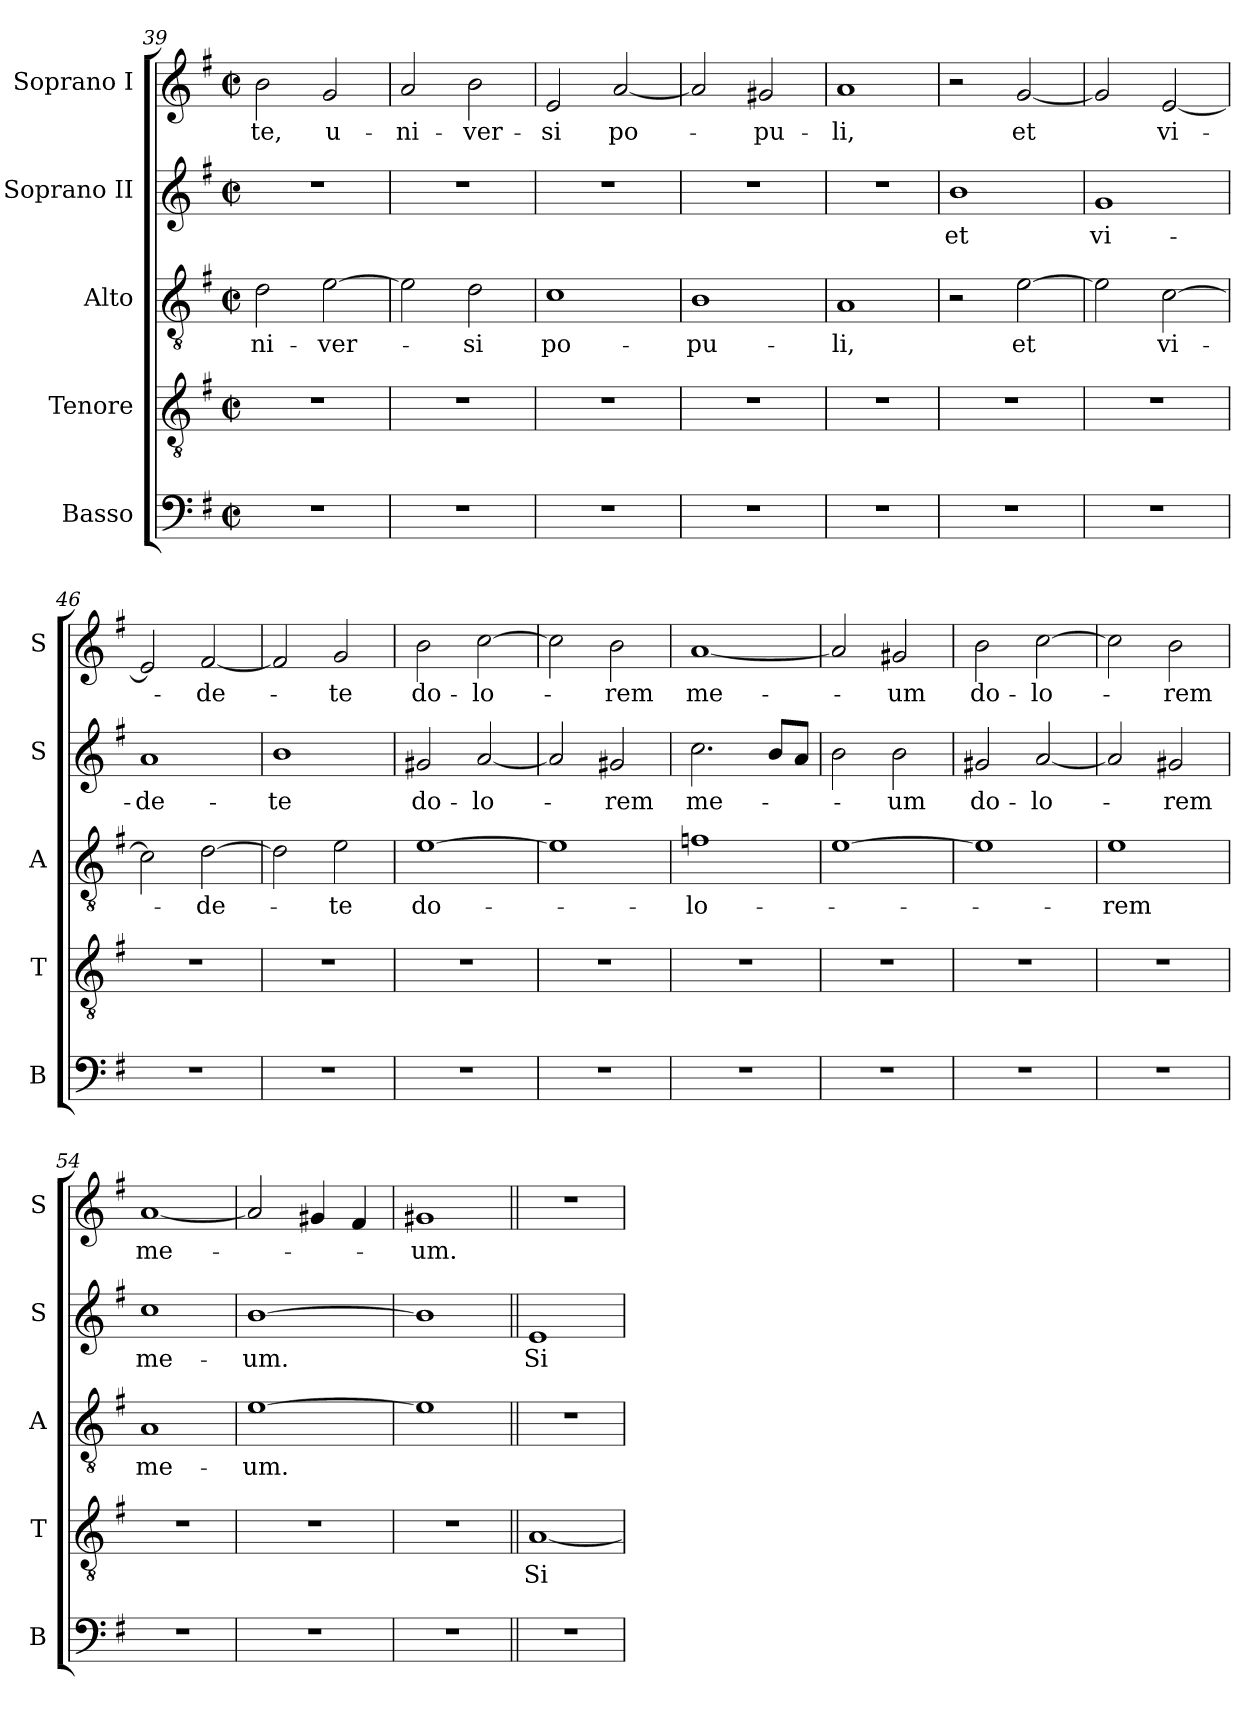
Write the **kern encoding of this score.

**kern	**kern	**text	**kern	**text	**kern	**text	**kern	**text
*part5	*part4	*part4	*part3	*part3	*part2	*part2	*part1	*part1
*staff5	*staff4	*staff4	*staff3	*staff3	*staff2	*staff2	*staff1	*staff1
*I"Basso	*I"Tenore	*	*I"Alto	*	*I"Soprano II	*	*I"Soprano I	*
*I'B	*I'T	*	*I'A	*	*I'S	*	*I'S	*
*clefF4	*clefGv2	*	*clefGv2	*	*clefG2	*	*clefG2	*
*k[f#]	*k[f#]	*	*k[f#]	*	*k[f#]	*	*k[f#]	*
*M2/2	*M2/2	*	*M2/2	*	*M2/2	*	*M2/2	*
*met(c|)	*met(c|)	*	*met(c|)	*	*met(c|)	*	*met(c|)	*
=39	=39	=39	=39	=39	=39	=39	=39	=39
1r	1r	.	2d\	-ni-	1r	.	2b\	-te,
.	.	.	[2e\	-ver-	.	.	2g/	u-
=40	=40	=40	=40	=40	=40	=40	=40	=40
1r	1r	.	2e\]	.	1r	.	2a/	-ni-
.	.	.	2d\	-si	.	.	2b\	-ver-
=41	=41	=41	=41	=41	=41	=41	=41	=41
1r	1r	.	1c	po-	1r	.	2e/	-si
.	.	.	.	.	.	.	[2a/	po-
=42	=42	=42	=42	=42	=42	=42	=42	=42
1r	1r	.	1B	-pu-	1r	.	2a/]	.
.	.	.	.	.	.	.	2g#X/	-pu-
=43	=43	=43	=43	=43	=43	=43	=43	=43
1r	1r	.	1A	-li,	1r	.	1a	-li,
=44	=44	=44	=44	=44	=44	=44	=44	=44
1r	1r	.	2r	.	1b	et	2r	.
.	.	.	[2e\	et	.	.	[2g/	et
=45	=45	=45	=45	=45	=45	=45	=45	=45
1r	1r	.	2e\]	.	1g	vi-	2g/]	.
.	.	.	[2c\	vi-	.	.	[2e/	vi-
=46	=46	=46	=46	=46	=46	=46	=46	=46
1r	1r	.	2c\]	.	1a	-de-	2e/]	.
.	.	.	[2d\	-de-	.	.	[2f#/	-de-
=47	=47	=47	=47	=47	=47	=47	=47	=47
1r	1r	.	2d\]	.	1b	-te	2f#/]	.
.	.	.	2e\	-te	.	.	2g/	-te
=48	=48	=48	=48	=48	=48	=48	=48	=48
1r	1r	.	[1e	do-	2g#X/	do-	2b\	do-
.	.	.	.	.	[2a/	-lo-	[2cc\	-lo-
=49	=49	=49	=49	=49	=49	=49	=49	=49
1r	1r	.	1e]	.	2a/]	.	2cc\]	.
.	.	.	.	.	2g#X/	-rem	2b\	-rem
=50	=50	=50	=50	=50	=50	=50	=50	=50
1r	1r	.	1fn	-lo-	2.cc\	me-	[1a	me-
.	.	.	.	.	8b/L	.	.	.
.	.	.	.	.	8a/J	.	.	.
=51	=51	=51	=51	=51	=51	=51	=51	=51
1r	1r	.	[1e	.	2b\	.	2a/]	.
.	.	.	.	.	2b\	-um	2g#X/	-um
=52	=52	=52	=52	=52	=52	=52	=52	=52
1r	1r	.	1e]	.	2g#X/	do-	2b\	do-
.	.	.	.	.	[2a/	-lo-	[2cc\	-lo-
=53	=53	=53	=53	=53	=53	=53	=53	=53
1r	1r	.	1e	-rem	2a/]	.	2cc\]	.
.	.	.	.	.	2g#X/	-rem	2b\	-rem
=54	=54	=54	=54	=54	=54	=54	=54	=54
1r	1r	.	1A	me-	1cc	me-	[1a	me-
=55	=55	=55	=55	=55	=55	=55	=55	=55
1r	1r	.	[1e	-um.	[1b	-um.	2a/]	.
.	.	.	.	.	.	.	4g#X/	.
.	.	.	.	.	.	.	4f#/	.
=56	=56	=56	=56	=56	=56	=56	=56	=56
1r	1r	.	1e]	.	1b]	.	1g#X	-um.
=57||	=57||	=57||	=57||	=57||	=57||	=57||	=57||	=57||
1r	[1A	Si	1r	.	1e	Si	1r	.
=	=	=	=	=	=	=	=	=
*-	*-	*-	*-	*-	*-	*-	*-	*-
